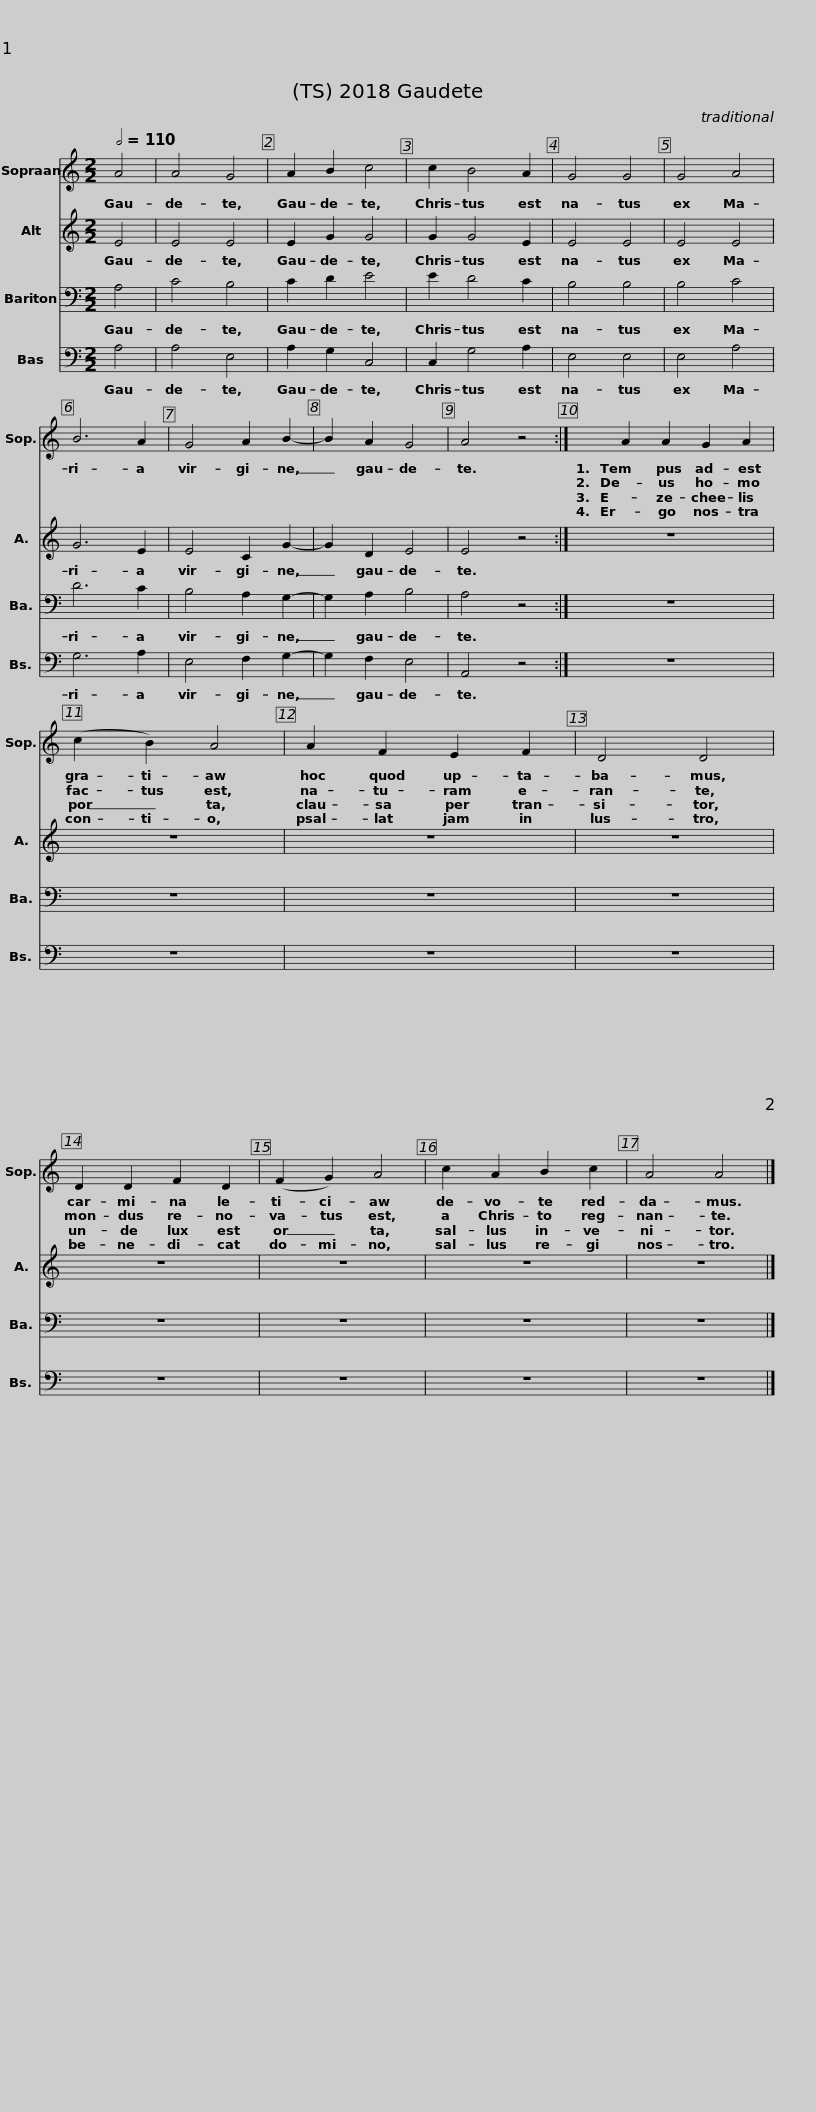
X:1
%%score 1 2 3 4
L:1/8
Q:1/2=110
M:2/2
I:linebreak $
K:C
V:1 treble
V:2 treble
V:3 bass
V:4 bass
V:1
 A4 | A4 G4 | A2 B2 c4 | c2 B4 A2 | G4 G4 |$ %5
 G4 A4 | B6 A2 | G4 A2 B2- | B2 A2 G4 | A4 z4 :|$ %10
 A2 A2 G2 A2 | (c2 B2) A4 | A2 F2 E2 F2 |$ D4 D4 | D2 D2 F2 D2 | %15
 (F2 G2) A4 | c2 A2 B2 c2 | A4 A4 |] %18
V:2
 E4 | E4 E4 | E2 G2 G4 | G2 G4 E2 | E4 E4 |$ %5
 E4 E4 | G6 E2 | E4 C2 G2- | G2 D2 E4 | E4 z4 :|$ %10
 z8 | z8 | z8 |$ z8 | z8 | %15
 z8 | z8 | z8 |] %18
V:3
 A,4 | C4 B,4 | C2 D2 E4 | E2 D4 C2 | B,4 B,4 |$ %5
 B,4 C4 | D6 C2 | B,4 A,2 G,2- | G,2 A,2 B,4 | A,4 z4 :|$ %10
 z8 | z8 | z8 |$ z8 | z8 | %15
 z8 | z8 | z8 |] %18
V:4
 A,4 | A,4 E,4 | A,2 G,2 C,4 | C,2 G,4 A,2 | E,4 E,4 |$ %5
 E,4 A,4 | G,6 A,2 | E,4 F,2 G,2- | G,2 F,2 E,4 | A,,4 z4 :|$ %10
 z8 | z8 | z8 |$ z8 | z8 | %15
 z8 | z8 | z8 |] %18
